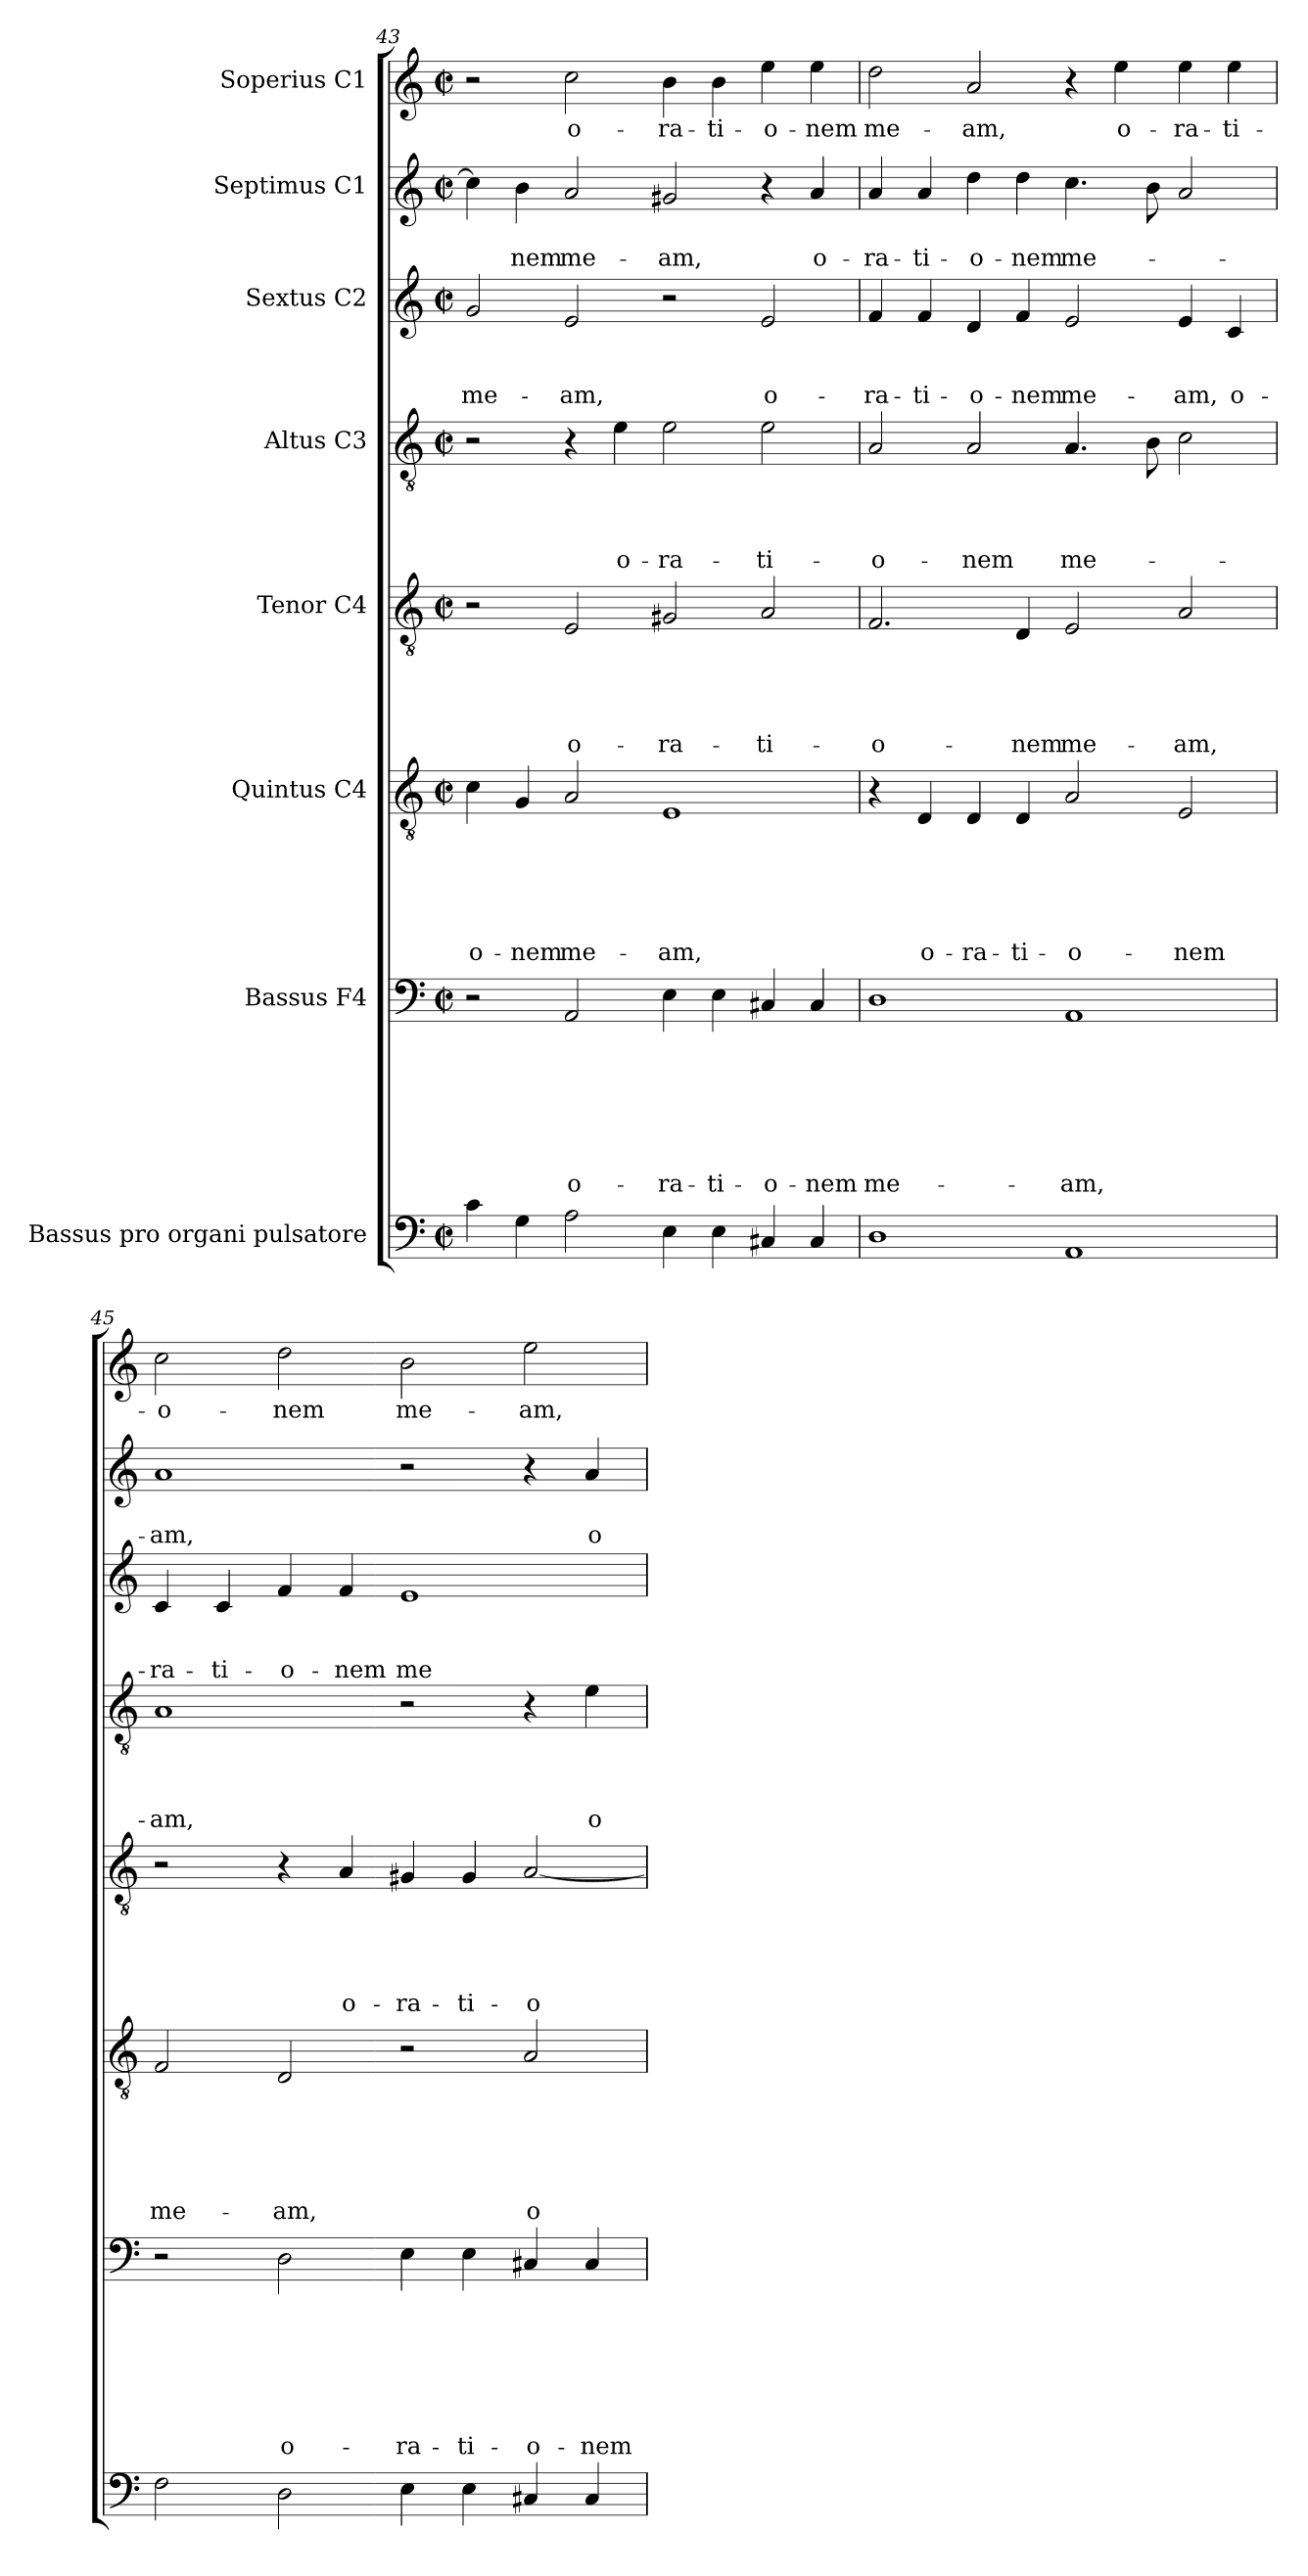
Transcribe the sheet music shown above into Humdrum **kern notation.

**kern	**kern	**text	**text	**text	**text	**text	**text	**text	**kern	**text	**text	**text	**text	**text	**text	**kern	**text	**text	**text	**text	**text	**kern	**text	**text	**text	**text	**kern	**text	**text	**text	**kern	**text	**text	**kern	**text
*part8	*part7	*part7	*part7	*part7	*part7	*part7	*part7	*part7	*part6	*part6	*part6	*part6	*part6	*part6	*part6	*part5	*part5	*part5	*part5	*part5	*part5	*part4	*part4	*part4	*part4	*part4	*part3	*part3	*part3	*part3	*part2	*part2	*part2	*part1	*part1
*staff8	*staff7	*staff7	*staff7	*staff7	*staff7	*staff7	*staff7	*staff7	*staff6	*staff6	*staff6	*staff6	*staff6	*staff6	*staff6	*staff5	*staff5	*staff5	*staff5	*staff5	*staff5	*staff4	*staff4	*staff4	*staff4	*staff4	*staff3	*staff3	*staff3	*staff3	*staff2	*staff2	*staff2	*staff1	*staff1
*I"Bassus pro organi pulsatore	*I"Bassus F4	*	*	*	*	*	*	*	*I"Quintus C4	*	*	*	*	*	*	*I"Tenor C4	*	*	*	*	*	*I"Altus C3	*	*	*	*	*I"Sextus C2	*	*	*	*I"Septimus C1	*	*	*I"Soperius C1	*
*clefF4	*clefF4	*	*	*	*	*	*	*	*clefGv2	*	*	*	*	*	*	*clefGv2	*	*	*	*	*	*clefGv2	*	*	*	*	*clefG2	*	*	*	*clefG2	*	*	*clefG2	*
*k[]	*k[]	*	*	*	*	*	*	*	*k[]	*	*	*	*	*	*	*k[]	*	*	*	*	*	*k[]	*	*	*	*	*k[]	*	*	*	*k[]	*	*	*k[]	*
*C:	*C:	*	*	*	*	*	*	*	*C:	*	*	*	*	*	*	*C:	*	*	*	*	*	*C:	*	*	*	*	*C:	*	*	*	*C:	*	*	*C:	*
*M2/2	*M2/2	*	*	*	*	*	*	*	*M2/2	*	*	*	*	*	*	*M2/2	*	*	*	*	*	*M2/2	*	*	*	*	*M2/2	*	*	*	*M2/2	*	*	*M2/2	*
*met(c|)	*met(c|)	*	*	*	*	*	*	*	*met(c|)	*	*	*	*	*	*	*met(c|)	*	*	*	*	*	*met(c|)	*	*	*	*	*met(c|)	*	*	*	*met(c|)	*	*	*met(c|)	*
=43	=43	=43	=43	=43	=43	=43	=43	=43	=43	=43	=43	=43	=43	=43	=43	=43	=43	=43	=43	=43	=43	=43	=43	=43	=43	=43	=43	=43	=43	=43	=43	=43	=43	=43	=43
4c\	2r	.	.	.	.	.	.	.	4c\	.	.	.	.	.	-o-	2r	.	.	.	.	.	2r	.	.	.	.	2g/	.	.	me-	4cc\]	.	.	2r	.
4G\	.	.	.	.	.	.	.	.	4G/	.	.	.	.	.	-nem	.	.	.	.	.	.	.	.	.	.	.	.	.	.	.	4b\	.	-nem	.	.
2A\	2AA/	.	.	.	.	.	.	o-	2A/	.	.	.	.	.	me-	2E/	.	.	.	.	o-	4r	.	.	.	.	2e/	.	.	-am,	2a/	.	me-	2cc\	o-
.	.	.	.	.	.	.	.	.	.	.	.	.	.	.	.	.	.	.	.	.	.	4e\	.	.	.	o-	.	.	.	.	.	.	.	.	.
4E\	4E\	.	.	.	.	.	.	-ra-	1E	.	.	.	.	.	-am,	2G#X/	.	.	.	.	-ra-	2e\	.	.	.	-ra-	2r	.	.	.	2g#X/	.	-am,	4b\	-ra-
4E\	4E\	.	.	.	.	.	.	-ti-	.	.	.	.	.	.	.	.	.	.	.	.	.	.	.	.	.	.	.	.	.	.	.	.	.	4b\	-ti-
4C#X/	4C#X/	.	.	.	.	.	.	-o-	.	.	.	.	.	.	.	2A/	.	.	.	.	-ti-	2e\	.	.	.	-ti-	2e/	.	.	o-	4r	.	.	4ee\	-o-
4C#/	4C#/	.	.	.	.	.	.	-nem	.	.	.	.	.	.	.	.	.	.	.	.	.	.	.	.	.	.	.	.	.	.	4a/	.	o-	4ee\	-nem
=44	=44	=44	=44	=44	=44	=44	=44	=44	=44	=44	=44	=44	=44	=44	=44	=44	=44	=44	=44	=44	=44	=44	=44	=44	=44	=44	=44	=44	=44	=44	=44	=44	=44	=44	=44
1D	1D	.	.	.	.	.	.	me-	4r	.	.	.	.	.	.	2.F/	.	.	.	.	-o-	2A/	.	.	.	-o-	4f/	.	.	-ra-	4a/	.	-ra-	2dd\	me-
.	.	.	.	.	.	.	.	.	4D/	.	.	.	.	.	o-	.	.	.	.	.	.	.	.	.	.	.	4f/	.	.	-ti-	4a/	.	-ti-	.	.
.	.	.	.	.	.	.	.	.	4D/	.	.	.	.	.	-ra-	.	.	.	.	.	.	2A/	.	.	.	-nem	4d/	.	.	-o-	4dd\	.	-o-	2a/	-am,
.	.	.	.	.	.	.	.	.	4D/	.	.	.	.	.	-ti-	4D/	.	.	.	.	-nem	.	.	.	.	.	4f/	.	.	-nem	4dd\	.	-nem	.	.
1AA	1AA	.	.	.	.	.	.	-am,	2A/	.	.	.	.	.	-o-	2E/	.	.	.	.	me-	4.A/	.	.	.	me-	2e/	.	.	me-	4.cc\	.	me-	4r	.
.	.	.	.	.	.	.	.	.	.	.	.	.	.	.	.	.	.	.	.	.	.	.	.	.	.	.	.	.	.	.	.	.	.	4ee\	o-
.	.	.	.	.	.	.	.	.	.	.	.	.	.	.	.	.	.	.	.	.	.	8B\	.	.	.	.	.	.	.	.	8b\	.	.	.	.
.	.	.	.	.	.	.	.	.	2E/	.	.	.	.	.	-nem	2A/	.	.	.	.	-am,	2c\	.	.	.	.	4e/	.	.	-am,	2a/	.	.	4ee\	-ra-
.	.	.	.	.	.	.	.	.	.	.	.	.	.	.	.	.	.	.	.	.	.	.	.	.	.	.	4c/	.	.	o-	.	.	.	4ee\	-ti-
!!LO:PB:g=z
=45	=45	=45	=45	=45	=45	=45	=45	=45	=45	=45	=45	=45	=45	=45	=45	=45	=45	=45	=45	=45	=45	=45	=45	=45	=45	=45	=45	=45	=45	=45	=45	=45	=45	=45	=45
2F\	2r	.	.	.	.	.	.	.	2F/	.	.	.	.	.	me-	2r	.	.	.	.	.	1A	.	.	.	-am,	4c/	.	.	-ra-	1a	.	-am,	2cc\	-o-
.	.	.	.	.	.	.	.	.	.	.	.	.	.	.	.	.	.	.	.	.	.	.	.	.	.	.	4c/	.	.	-ti-	.	.	.	.	.
2D\	2D\	.	.	.	.	.	.	o-	2D/	.	.	.	.	.	-am,	4r	.	.	.	.	.	.	.	.	.	.	4f/	.	.	-o-	.	.	.	2dd\	-nem
.	.	.	.	.	.	.	.	.	.	.	.	.	.	.	.	4A/	.	.	.	.	o-	.	.	.	.	.	4f/	.	.	-nem	.	.	.	.	.
4E\	4E\	.	.	.	.	.	.	-ra-	2r	.	.	.	.	.	.	4G#X/	.	.	.	.	-ra-	2r	.	.	.	.	1e	.	.	me-	2r	.	.	2b\	me-
4E\	4E\	.	.	.	.	.	.	-ti-	.	.	.	.	.	.	.	4G#/	.	.	.	.	-ti-	.	.	.	.	.	.	.	.	.	.	.	.	.	.
4C#X/	4C#X/	.	.	.	.	.	.	-o-	2A/	.	.	.	.	.	o-	[2A/	.	.	.	.	-o-	4r	.	.	.	.	.	.	.	.	4r	.	.	2ee\	-am,
4C#/	4C#/	.	.	.	.	.	.	-nem	.	.	.	.	.	.	.	.	.	.	.	.	.	4e\	.	.	.	o-	.	.	.	.	4a/	.	o-	.	.
=	=	=	=	=	=	=	=	=	=	=	=	=	=	=	=	=	=	=	=	=	=	=	=	=	=	=	=	=	=	=	=	=	=	=	=
*-	*-	*-	*-	*-	*-	*-	*-	*-	*-	*-	*-	*-	*-	*-	*-	*-	*-	*-	*-	*-	*-	*-	*-	*-	*-	*-	*-	*-	*-	*-	*-	*-	*-	*-	*-
